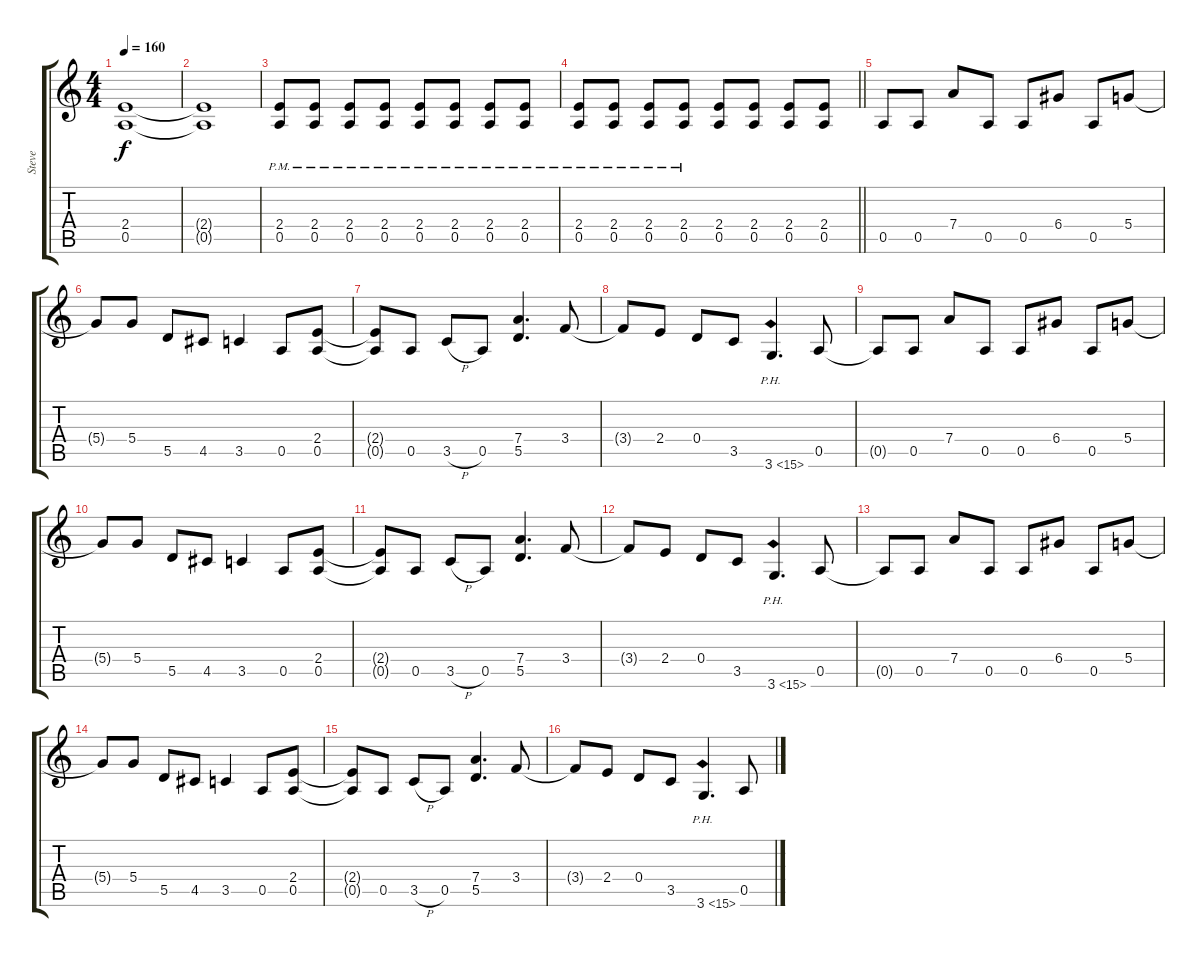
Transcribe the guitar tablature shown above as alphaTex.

\track ("Steve" "Steve") {instrument distortionguitar}
\staff {score tabs}
\tuning (E4 B3 G3 D3 A2 E2) {hide}
\ts (4 4)
\tempo 160
\clef g2
\ks c
(2.4 0.5).1{dy f} |
(2.4{t} 0.5{t}).1 |
(2.4{pm} 0.5{pm}).8 (2.4{pm} 0.5{pm}).8 (2.4{pm} 0.5{pm}).8 (2.4{pm} 0.5{pm}).8 (2.4{pm} 0.5{pm}).8 (2.4{pm} 0.5{pm}).8 (2.4{pm} 0.5{pm}).8 (2.4{pm} 0.5{pm}).8 |
\barLineRight lightlight
(2.4{pm} 0.5{pm}).8 (2.4{pm} 0.5{pm}).8 (2.4{pm} 0.5{pm}).8 (2.4{pm} 0.5{pm}).8 (2.4 0.5).8 (2.4 0.5).8 (2.4 0.5).8 (2.4 0.5).8 |
0.5.8 0.5.8 7.4.8 0.5.8 0.5.8 6.4.8 0.5.8 5.4.8 |
5.4{t}.8 5.4.8 5.5.8 4.5.8 3.5.4 0.5.8 (2.4 0.5).8 |
(2.4{t} 0.5{t}).8 0.5.8 3.5{h}.8 0.5.8 (7.4 5.5).4{d} 3.4.8 |
3.4{t}.8 2.4.8 0.4.8 3.5.8 3.6{ph 12}.4{d} 0.5.8 |
0.5{t}.8 0.5.8 7.4.8 0.5.8 0.5.8 6.4.8 0.5.8 5.4.8 |
5.4{t}.8 5.4.8 5.5.8 4.5.8 3.5.4 0.5.8 (2.4 0.5).8 |
(2.4{t} 0.5{t}).8 0.5.8 3.5{h}.8 0.5.8 (7.4 5.5).4{d} 3.4.8 |
3.4{t}.8 2.4.8 0.4.8 3.5.8 3.6{ph 12}.4{d} 0.5.8 |
0.5{t}.8 0.5.8 7.4.8 0.5.8 0.5.8 6.4.8 0.5.8 5.4.8 |
5.4{t}.8 5.4.8 5.5.8 4.5.8 3.5.4 0.5.8 (2.4 0.5).8 |
(2.4{t} 0.5{t}).8 0.5.8 3.5{h}.8 0.5.8 (7.4 5.5).4{d} 3.4.8 |
3.4{t}.8 2.4.8 0.4.8 3.5.8 3.6{ph 12}.4{d} 0.5.8
